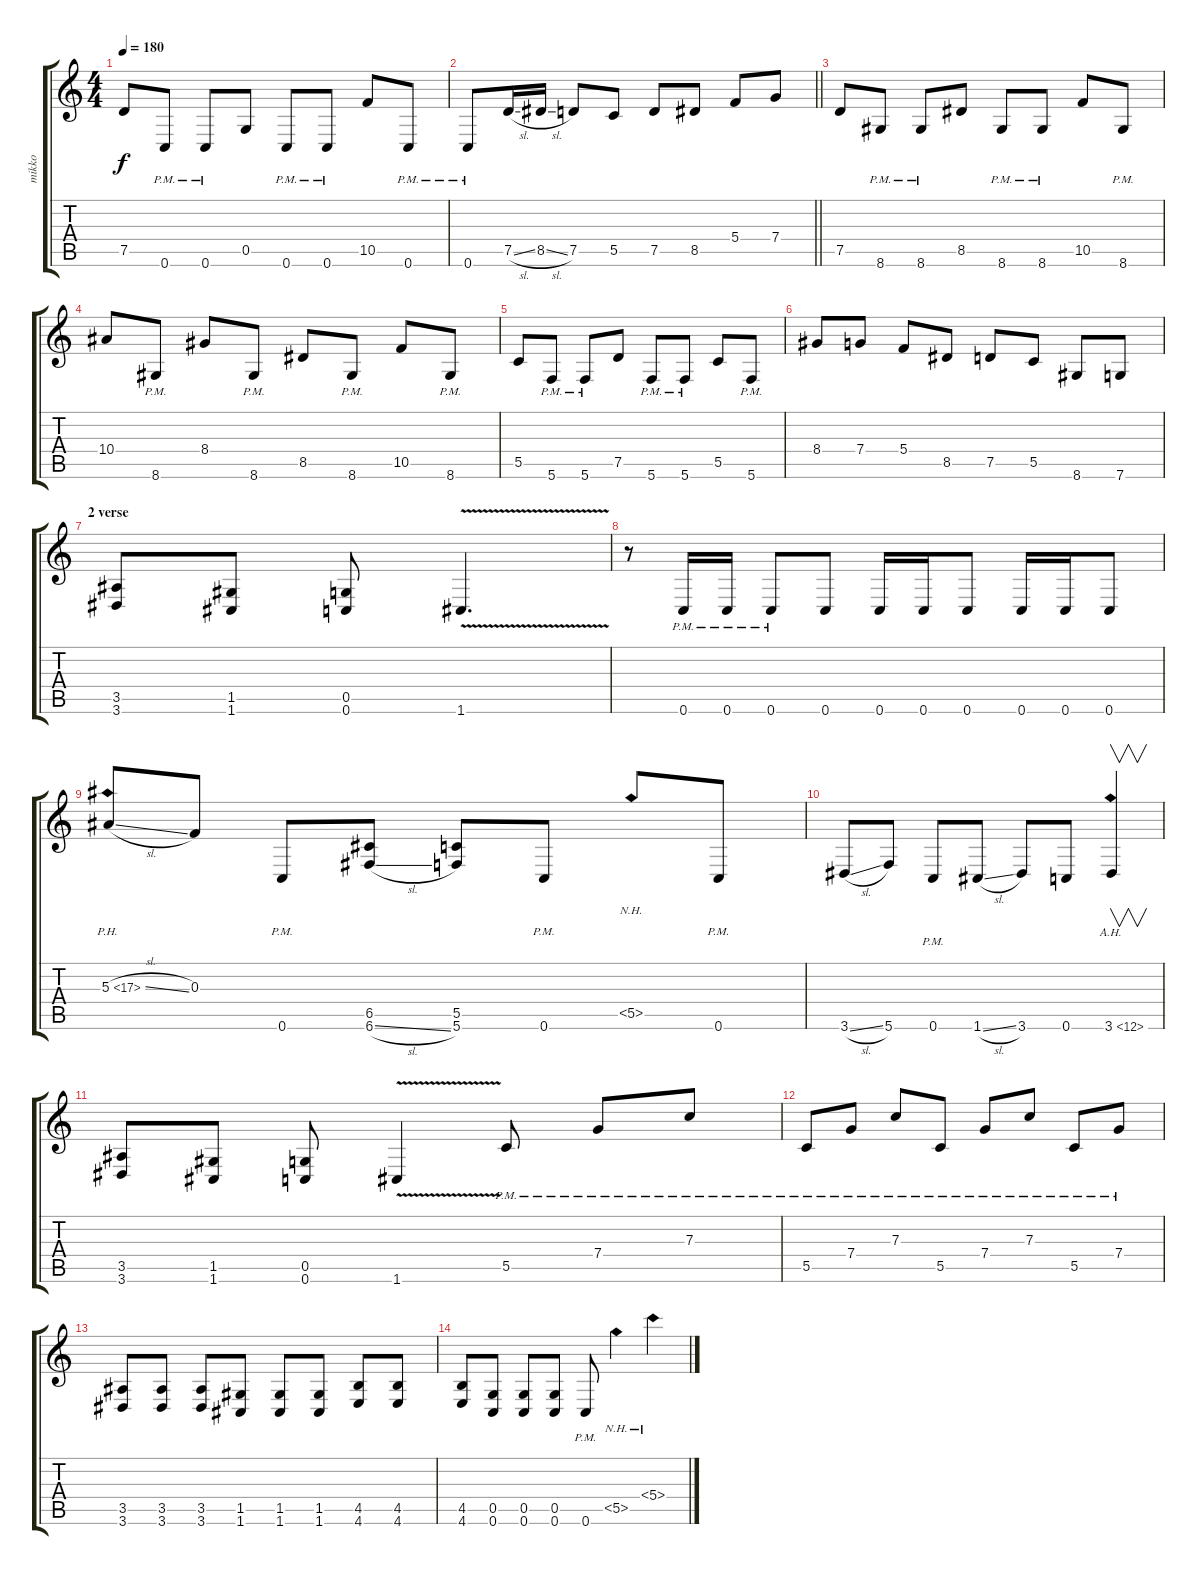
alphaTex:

\track ("mikko" "mikko") {instrument distortionguitar}
\staff {score tabs}
\tuning (D4 A3 F3 C3 G2 C2) {hide}
\ts (4 4)
\tempo 180
\clef g2
\ks c
7.5.8{dy f} 0.6{pm}.8 0.6{pm}.8 0.5.8 0.6{pm}.8 0.6{pm}.8 10.5.8 0.6{pm}.8 |
\barLineRight lightlight
0.6{pm}.8 7.5{sl}.16 8.5{sl}.16 7.5.8 5.5.8 7.5.8 8.5.8 5.4.8 7.4.8 |
7.5.8 8.6{pm}.8 8.6{pm}.8 8.5.8 8.6{pm}.8 8.6{pm}.8 10.5.8 8.6{pm}.8 |
10.4.8 8.6{pm}.8 8.4.8 8.6{pm}.8 8.5.8 8.6{pm}.8 10.5.8 8.6{pm}.8 |
5.5.8 5.6{pm}.8 5.6{pm}.8 7.5.8 5.6{pm}.8 5.6{pm}.8 5.5.8 5.6{pm}.8 |
8.4.8 7.4.8 5.4.8 8.5.8 7.5.8 5.5.8 8.6.8 7.6.8 |
\section ("" "2 verse")
(3.5 3.6).8 (1.5 1.6).8 (0.5 0.6).8 1.6{v}.4{d} |
r.8 0.6{pm}.16 0.6{pm}.16 0.6{pm}.8 0.6.8 0.6.16 0.6.16 0.6.8 0.6.16 0.6.16 0.6.8 |
5.3{ph 12 sl}.8 0.3.8 0.6{pm}.8 (6.5 6.6{sl}).8 (5.5 5.6).8 0.6{pm}.8 5.5{nh}.8 0.6{pm}.8 |
3.6{sl}.8 5.6.8 0.6{pm}.8 1.6{sl}.8 3.6.8 0.6.8 3.6{ah 9}.4{v} |
(3.5 3.6).8 (1.5 1.6).8 (0.5 0.6).8 1.6{v}.4 5.5{pm}.8 7.4{pm}.8 7.3{pm}.8 |
5.5{pm}.8 7.4{pm}.8 7.3{pm}.8 5.5{pm}.8 7.4{pm}.8 7.3{pm}.8 5.5{pm}.8 7.4{pm}.8 |
(3.5 3.6).8 (3.5 3.6).8 (3.5 3.6).8 (1.5 1.6).8 (1.5 1.6).8 (1.5 1.6).8 (4.5 4.6).8 (4.5 4.6).8 |
(4.5 4.6).8 (0.5 0.6).8 (0.5 0.6).8 (0.5 0.6).8 0.6{pm}.8 5.5{nh}.4 5.4{nh}.4
